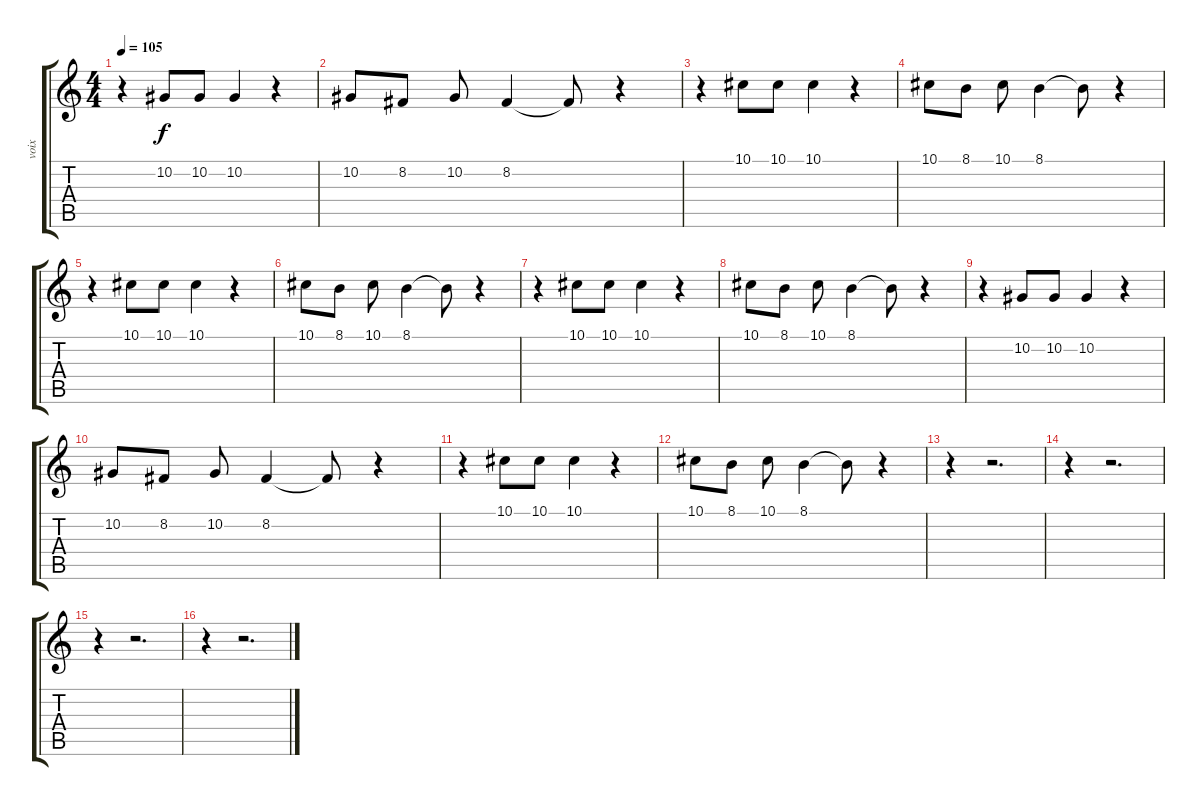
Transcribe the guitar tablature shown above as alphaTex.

\track ("voix" "voix") {instrument accordion}
\staff {score tabs}
\tuning (Eb4 Bb3 Gb3 Db3 Ab2 Eb2) {hide}
\ts (4 4)
\tempo 105
\clef g2
\ks c
r.4{dy f} 10.2.8 10.2.8 10.2.4 r.4 |
10.2.8 8.2.8 10.2.8 8.2.4 8.2{t}.8 r.4 |
r.4 10.1.8 10.1.8 10.1.4 r.4 |
10.1.8 8.1.8 10.1.8 8.1.4 8.1{t}.8 r.4 |
r.4 10.1.8 10.1.8 10.1.4 r.4 |
10.1.8 8.1.8 10.1.8 8.1.4 8.1{t}.8 r.4 |
r.4 10.1.8 10.1.8 10.1.4 r.4 |
10.1.8 8.1.8 10.1.8 8.1.4 8.1{t}.8 r.4 |
r.4 10.2.8 10.2.8 10.2.4 r.4 |
10.2.8 8.2.8 10.2.8 8.2.4 8.2{t}.8 r.4 |
r.4 10.1.8 10.1.8 10.1.4 r.4 |
10.1.8 8.1.8 10.1.8 8.1.4 8.1{t}.8 r.4 |
r.4 r.2{d} |
r.4 r.2{d} |
r.4 r.2{d} |
r.4 r.2{d}
